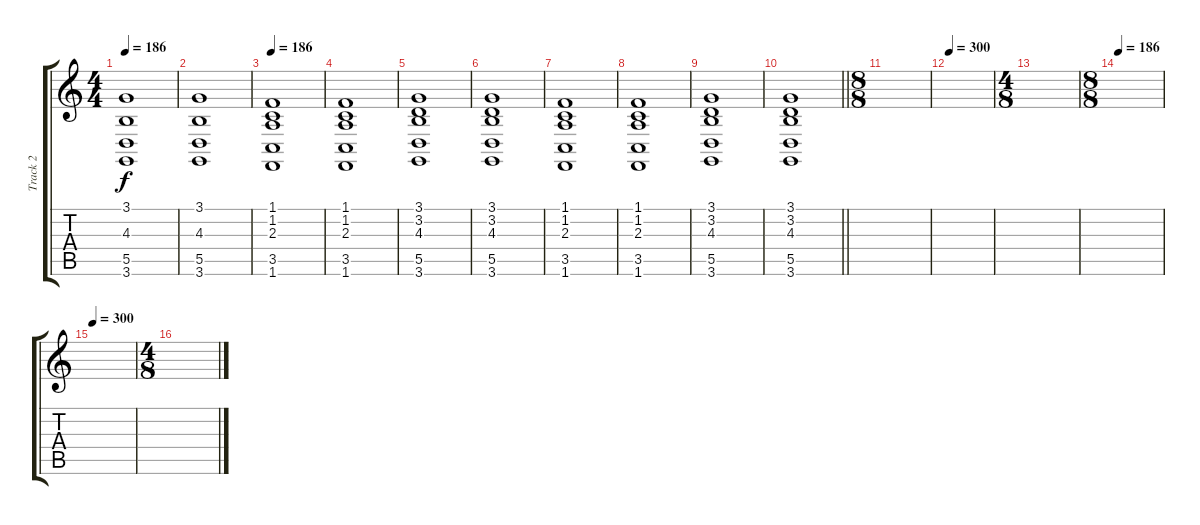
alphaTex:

\track ("Track 2" "Track 2") {instrument pad8sweep}
\staff {score tabs}
\tuning (E4 B3 G3 D3 A2 E2) {hide}
\ts (4 4)
\tempo 186
\clef g2
\ks c
(3.1 4.3 5.5 3.6).1{dy f} |
(3.1 4.3 5.5 3.6).1 |
\tempo 186
(1.1 1.2 2.3 3.5 1.6).1 |
(1.1 1.2 2.3 3.5 1.6).1 |
(3.1 3.2 4.3 5.5 3.6).1 |
(3.1 3.2 4.3 5.5 3.6).1 |
(1.1 1.2 2.3 3.5 1.6).1 |
(1.1 1.2 2.3 3.5 1.6).1 |
(3.1 3.2 4.3 5.5 3.6).1 |
\barLineRight lightlight
(3.1 3.2 4.3 5.5 3.6).1 |
\ts (8 8)
|
\tempo 300
|
\ts (4 8)
|
\ts (8 8)
\tempo 186
|
\tempo 300
|
\ts (4 8)
